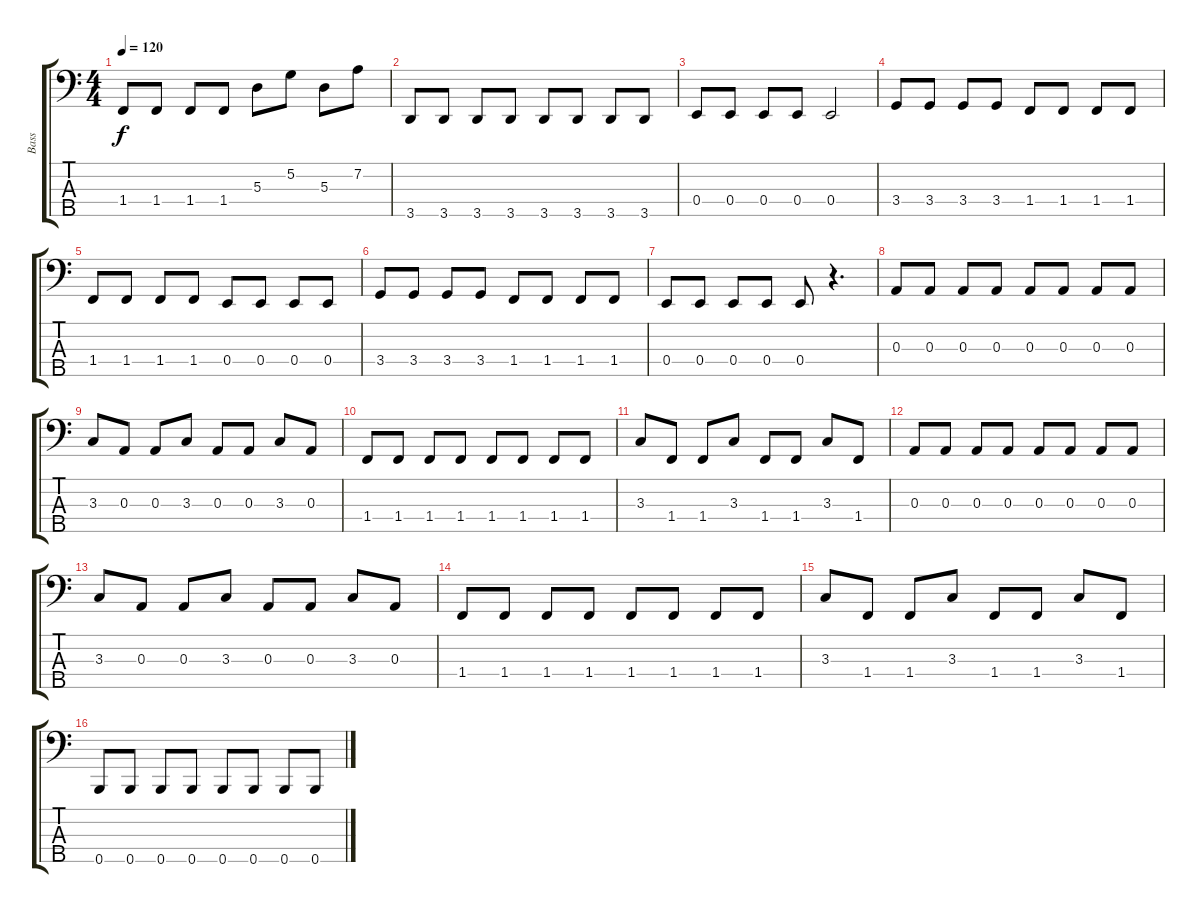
\track ("Bass" "Bass") {instrument electricbassfinger}
\staff {score tabs}
\tuning (G2 D2 A1 E1 B0) {hide}
\ts (4 4)
\tempo 120
\clef f4
\ks c
1.4.8{dy f} 1.4.8 1.4.8 1.4.8 5.3.8 5.2.8 5.3.8 7.2.8 |
3.5.8 3.5.8 3.5.8 3.5.8 3.5.8 3.5.8 3.5.8 3.5.8 |
0.4.8 0.4.8 0.4.8 0.4.8 0.4.2 |
3.4.8 3.4.8 3.4.8 3.4.8 1.4.8 1.4.8 1.4.8 1.4.8 |
1.4.8 1.4.8 1.4.8 1.4.8 0.4.8 0.4.8 0.4.8 0.4.8 |
3.4.8 3.4.8 3.4.8 3.4.8 1.4.8 1.4.8 1.4.8 1.4.8 |
0.4.8 0.4.8 0.4.8 0.4.8 0.4.8 r.4{d} |
0.3.8 0.3.8 0.3.8 0.3.8 0.3.8 0.3.8 0.3.8 0.3.8 |
3.3.8 0.3.8 0.3.8 3.3.8 0.3.8 0.3.8 3.3.8 0.3.8 |
1.4.8 1.4.8 1.4.8 1.4.8 1.4.8 1.4.8 1.4.8 1.4.8 |
3.3.8 1.4.8 1.4.8 3.3.8 1.4.8 1.4.8 3.3.8 1.4.8 |
0.3.8 0.3.8 0.3.8 0.3.8 0.3.8 0.3.8 0.3.8 0.3.8 |
3.3.8 0.3.8 0.3.8 3.3.8 0.3.8 0.3.8 3.3.8 0.3.8 |
1.4.8 1.4.8 1.4.8 1.4.8 1.4.8 1.4.8 1.4.8 1.4.8 |
3.3.8 1.4.8 1.4.8 3.3.8 1.4.8 1.4.8 3.3.8 1.4.8 |
0.5.8 0.5.8 0.5.8 0.5.8 0.5.8 0.5.8 0.5.8 0.5.8
